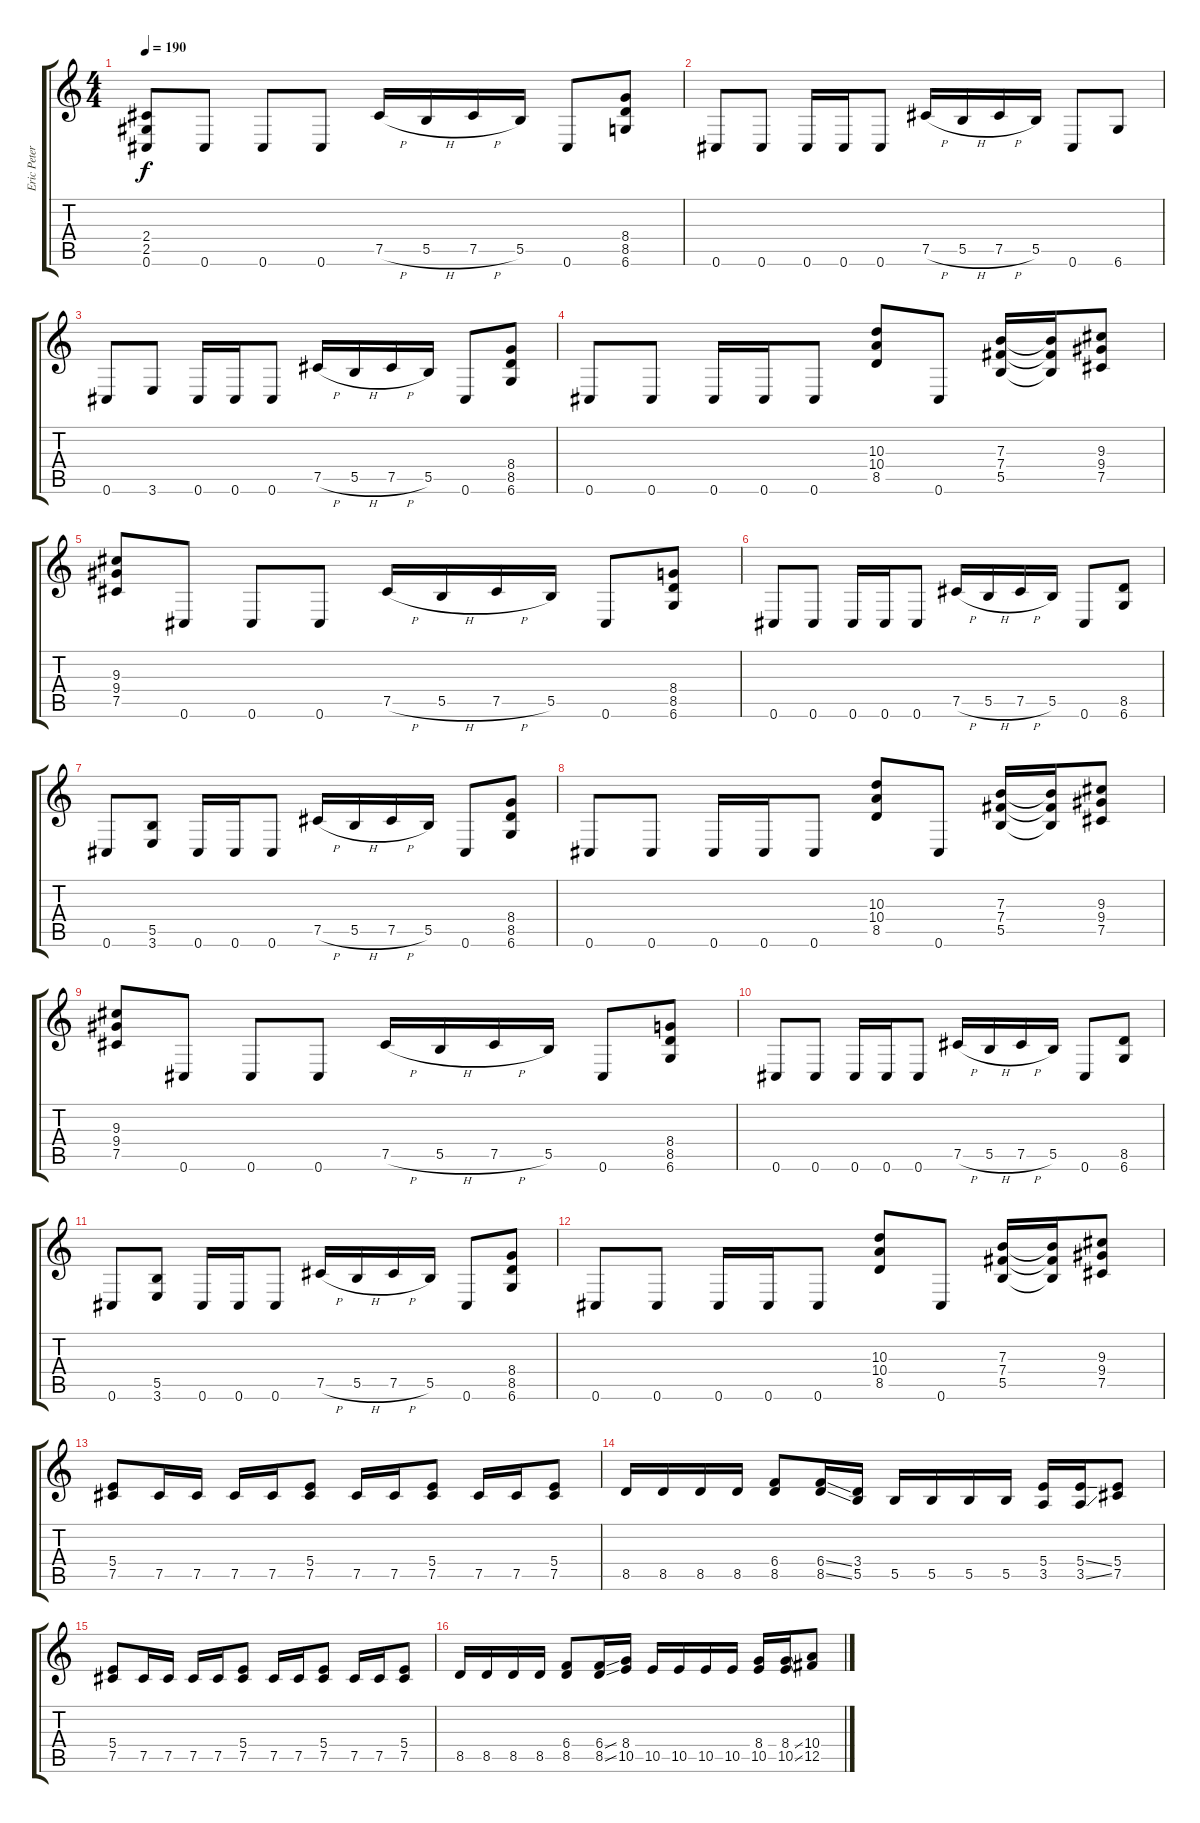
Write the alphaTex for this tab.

\track ("Eric Peterson" "Eric Peter") {instrument distortionguitar}
\staff {score tabs}
\tuning (Db4 Ab3 E3 B2 Gb2 Db2) {hide}
\ts (4 4)
\tempo 190
\clef g2
\ks c
(2.4 2.5 0.6).8{dy f instrument distortionguitar} 0.6.8 0.6.8 0.6.8 7.5{h}.16 5.5{h}.16 7.5{h}.16 5.5.16 0.6.8 (8.4 8.5 6.6).8 |
0.6.8 0.6.8 0.6.16 0.6.16 0.6.8 7.5{h}.16 5.5{h}.16 7.5{h}.16 5.5.16 0.6.8 6.6.8 |
0.6.8 3.6.8 0.6.16 0.6.16 0.6.8 7.5{h}.16 5.5{h}.16 7.5{h}.16 5.5.16 0.6.8 (8.4 8.5 6.6).8 |
0.6.8 0.6.8 0.6.16 0.6.16 0.6.8 (10.3 10.4 8.5).8 0.6.8 (7.3 7.4 5.5).16 (7.3{t} 7.4{t} 5.5{t}).16 (9.3 9.4 7.5).8 |
(9.3 9.4 7.5).8 0.6.8 0.6.8 0.6.8 7.5{h}.16 5.5{h}.16 7.5{h}.16 5.5.16 0.6.8 (8.4 8.5 6.6).8 |
0.6.8 0.6.8 0.6.16 0.6.16 0.6.8 7.5{h}.16 5.5{h}.16 7.5{h}.16 5.5.16 0.6.8 (8.5 6.6).8 |
0.6.8 (5.5 3.6).8 0.6.16 0.6.16 0.6.8 7.5{h}.16 5.5{h}.16 7.5{h}.16 5.5.16 0.6.8 (8.4 8.5 6.6).8 |
0.6.8 0.6.8 0.6.16 0.6.16 0.6.8 (10.3 10.4 8.5).8 0.6.8 (7.3 7.4 5.5).16 (7.3{t} 7.4{t} 5.5{t}).16 (9.3 9.4 7.5).8 |
(9.3 9.4 7.5).8 0.6.8 0.6.8 0.6.8 7.5{h}.16 5.5{h}.16 7.5{h}.16 5.5.16 0.6.8 (8.4 8.5 6.6).8 |
0.6.8 0.6.8 0.6.16 0.6.16 0.6.8 7.5{h}.16 5.5{h}.16 7.5{h}.16 5.5.16 0.6.8 (8.5 6.6).8 |
0.6.8 (5.5 3.6).8 0.6.16 0.6.16 0.6.8 7.5{h}.16 5.5{h}.16 7.5{h}.16 5.5.16 0.6.8 (8.4 8.5 6.6).8 |
0.6.8 0.6.8 0.6.16 0.6.16 0.6.8 (10.3 10.4 8.5).8 0.6.8 (7.3 7.4 5.5).16 (7.3{t} 7.4{t} 5.5{t}).16 (9.3 9.4 7.5).8 |
(5.4 7.5).8 7.5.16 7.5.16 7.5.16 7.5.16 (5.4 7.5).8 7.5.16 7.5.16 (5.4 7.5).8 7.5.16 7.5.16 (5.4 7.5).8 |
8.5.16 8.5.16 8.5.16 8.5.16 (6.4 8.5).8 (6.4{ss} 8.5{ss}).16 (3.4 5.5).16 5.5.16 5.5.16 5.5.16 5.5.16 (5.4 3.5).16 (5.4{ss} 3.5{ss}).16 (5.4 7.5).8 |
(5.4 7.5).8 7.5.16 7.5.16 7.5.16 7.5.16 (5.4 7.5).8 7.5.16 7.5.16 (5.4 7.5).8 7.5.16 7.5.16 (5.4 7.5).8 |
8.5.16 8.5.16 8.5.16 8.5.16 (6.4 8.5).8 (6.4{ss} 8.5{ss}).16 (8.4 10.5).16 10.5.16 10.5.16 10.5.16 10.5.16 (8.4 10.5).16 (8.4{ss} 10.5{ss}).16 (10.4 12.5).8
